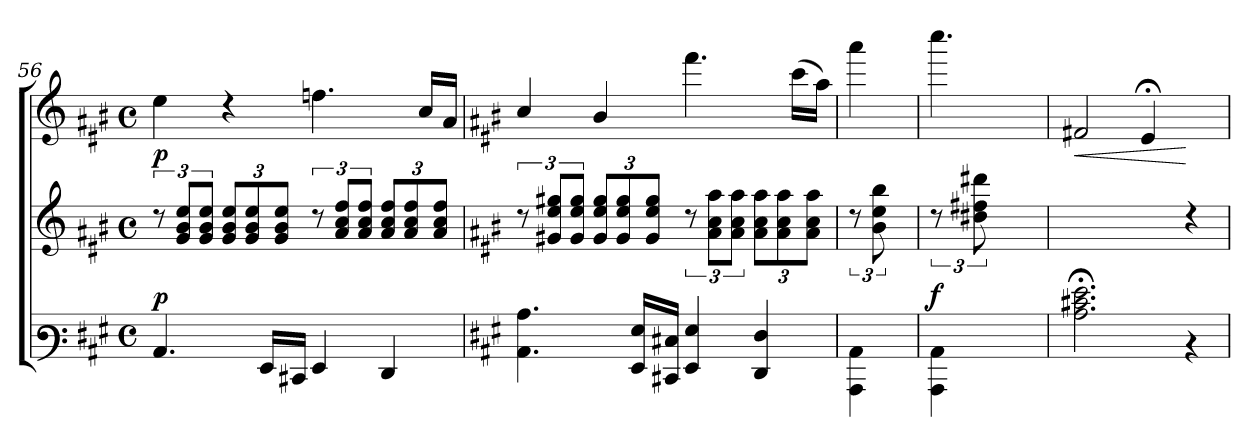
**kern	**kern	**dynam	**kern	**dynam
*part2	*part2	*part2	*part1	*part1
*staff3	*staff2	*staff2/3	*staff1	*staff1
*I'Pno	*	*	*I'V	*
*clefF3	*clefG3	*	*clefG3	*
*k[f#c#g#]	*k[f#c#g#]	*	*k[f#c#g#]	*
*M4/4	*M4/4	*	*M4/4	*
*met(c)	*met(c)	*	*met(c)	*
=56	=56	=56	=56	=56
!	!	!LO:DY:a=2	!	!LO:DY:b
4.C#/	12rb	p	4cc#\	p
.	12e/ 12g#/ 12cc#/L	.	.	.
.	12e/ 12g#/ 12cc#/J	.	.	.
.	12e/ 12g#/ 12cc#/L	.	4rb	.
.	12e/ 12g#/ 12cc#/	.	.	.
16GG#/LL	.	.	.	.
.	12e/ 12g#/ 12cc#/J	.	.	.
16EE#X/JJ	.	.	.	.
4GG#/	12rb	.	4.ddn\	.
.	12f#/ 12a/ 12dd/L	.	.	.
.	12f#/ 12a/ 12dd/J	.	.	.
4FF#/	12f#/ 12a/ 12dd/L	.	.	.
.	12f#/ 12a/ 12dd/	.	.	.
.	.	.	16a/LL	.
.	12f#/ 12a/ 12dd/J	.	.	.
.	.	.	16f#/JJ	.
!!LO:PB:g=z
=57	=57	=57	=57	=57
*k[f#c#g#]	*k[f#c#g#]	*	*k[f#c#g#]	*
4.C#\ 4.c#\	12rb	.	4a/	.
.	12e#X/ 12cc#/ 12ee#X/L	.	.	.
.	12e#/ 12cc#/ 12ee#/J	.	.	.
.	12e#/ 12cc#/ 12ee#/L	.	4g#/	.
.	12e#/ 12cc#/ 12ee#/	.	.	.
16GG#/ 16G#/LL	.	.	.	.
.	12e#/ 12cc#/ 12ee#/J	.	.	.
16EE#X/ 16E#X/JJ	.	.	.	.
4GG#/ 4G#/	12rb	.	4.ddd\	.
.	12f#\ 12a\ 12ff#\L	.	.	.
.	12f#\ 12a\ 12ff#\J	.	.	.
4FF#/ 4F#/	12f#\ 12a\ 12ff#\L	.	.	.
.	12f#\ 12a\ 12ff#\	.	.	.
.	.	.	(<16aa\LL	.
.	12f#\ 12a\ 12ff#\J	.	.	.
.	.	.	16ff#\JJ)	.
=58	=58	=58	=58	=58
4CC#\ 4C#\	12rb	.	4fff#\	.
.	12g#\ 12cc#\ 12gg#\L	.	.	.
.	12ryy	.	.	.
!!LO:LB:g=z
=59	=59	=59	=59	=59
!	!	!LO:DY:a=2	!	!
4CC#\ 4C#\	12rb	f	4.aaa\	.
.	12b#X\ 12dd#X\ 12bb#X\L	.	.	.
.	24%5ryy	.	.	.
8ryy	.	.	.	.
=60	=60	=60	=60	=60
!	!	!	!	!LO:HP:b
2.c#\;< 2.e#X\;< 2.g#\;<	2.ryy	.	2d#X/	<
.	.	.	4c#;</	.
4rD	4rb	.	4ryy	[
=	=	=	=	=
*-	*-	*-	*-	*-
